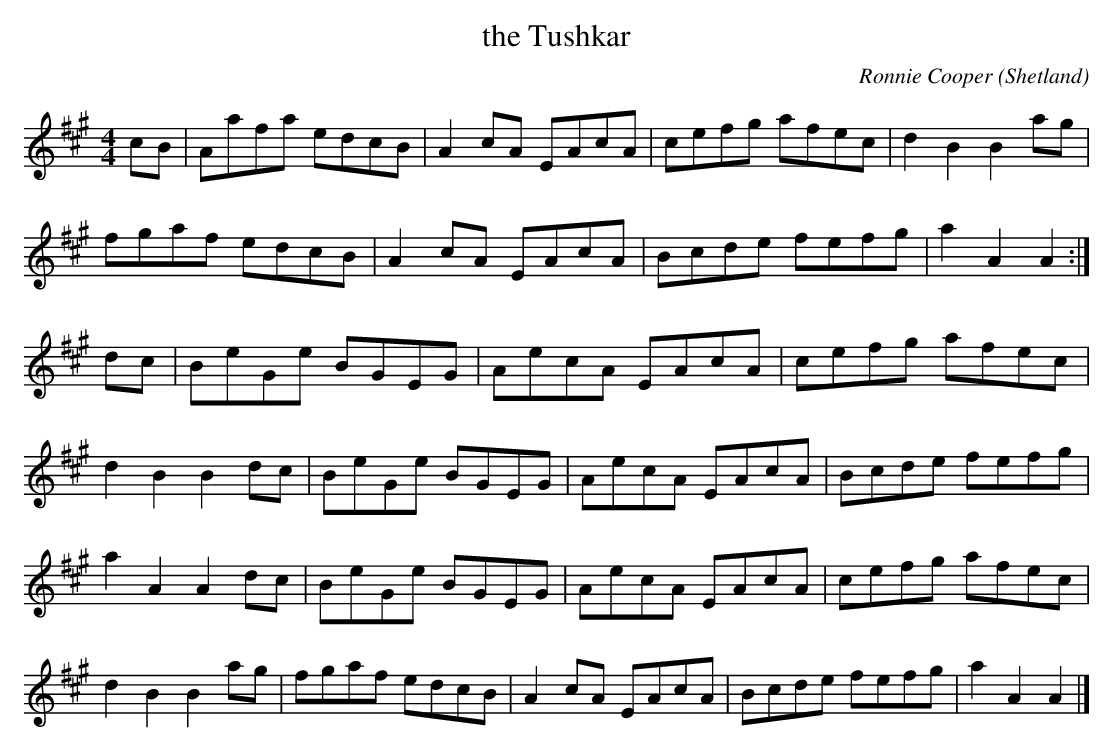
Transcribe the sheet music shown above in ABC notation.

X:1
T:the Tushkar
C:Ronnie Cooper
M:4/4
O:Shetland
K:A
cB|\
Aafa edcB | A2cA EAcA | cefg afec | d2B2B2ag|\
fgaf edcB | A2cA EAcA | Bcde fefg | a2 A2A2 :|\
dc|\
BeGe BGEG | AecA EAcA | cefg afec | d2B2B2dc|\
BeGe BGEG | AecA EAcA | Bcde fefg | a2A2A2dc|\
BeGe BGEG | AecA EAcA | cefg afec | d2B2B2ag|\
fgaf edcB | A2cA EAcA | Bcde fefg | a2A2A2 |]
